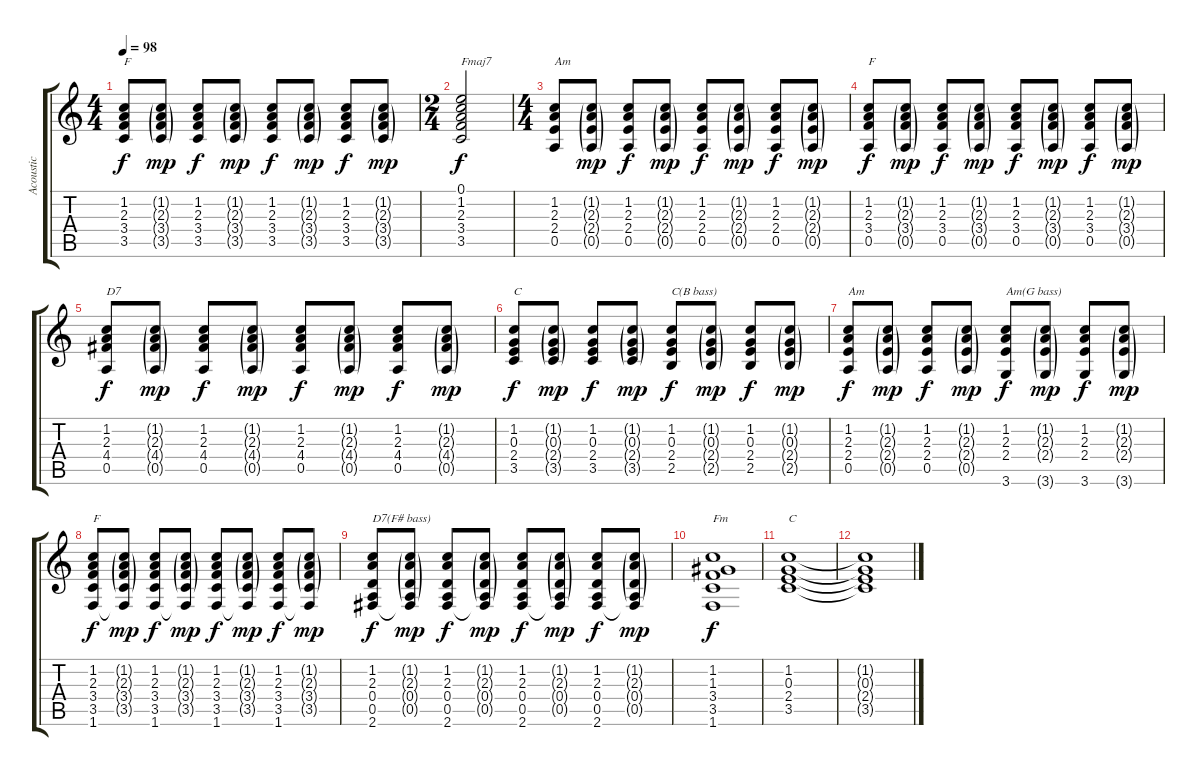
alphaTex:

\track ("Acoustic" "Acoustic") {instrument acousticguitarsteel}
\staff {score tabs}
\tuning (E4 B3 G3 D3 A2 E2) {hide}
\ts (4 4)
\tempo 98
\clef g2
\ks c
(1.2 2.3 3.4 3.5).8{txt "F" dy f} (1.2{g} 2.3{g} 3.4{g} 3.5{g}).8{dy mp} (1.2 2.3 3.4 3.5).8{dy f} (1.2{g} 2.3{g} 3.4{g} 3.5{g}).8{dy mp} (1.2 2.3 3.4 3.5).8{dy f} (1.2{g} 2.3{g} 3.4{g} 3.5{g}).8{dy mp} (1.2 2.3 3.4 3.5).8{dy f} (1.2{g} 2.3{g} 3.4{g} 3.5{g}).8{dy mp} |
\ts (2 4)
(0.1 1.2 2.3 3.4 3.5).2{txt "Fmaj7" dy f} |
\ts (4 4)
(1.2 2.3 2.4 0.5).8{txt "Am"} (1.2{g} 2.3{g} 2.4{g} 0.5{g}).8{dy mp} (1.2 2.3 2.4 0.5).8{dy f} (1.2{g} 2.3{g} 2.4{g} 0.5{g}).8{dy mp} (1.2 2.3 2.4 0.5).8{dy f} (1.2{g} 2.3{g} 2.4{g} 0.5{g}).8{dy mp} (1.2 2.3 2.4 0.5).8{dy f} (1.2{g} 2.3{g} 2.4{g} 0.5{g}).8{dy mp} |
(1.2 2.3 3.4 0.5).8{txt "F" dy f} (1.2{g} 2.3{g} 3.4{g} 0.5{g}).8{dy mp} (1.2 2.3 3.4 0.5).8{dy f} (1.2{g} 2.3{g} 3.4{g} 0.5{g}).8{dy mp} (1.2 2.3 3.4 0.5).8{dy f} (1.2{g} 2.3{g} 3.4{g} 0.5{g}).8{dy mp} (1.2 2.3 3.4 0.5).8{dy f} (1.2{g} 2.3{g} 3.4{g} 0.5{g}).8{dy mp} |
(1.2 2.3 4.4 0.5).8{txt "D7" dy f} (1.2{g} 2.3{g} 4.4{g} 0.5{g}).8{dy mp} (1.2 2.3 4.4 0.5).8{dy f} (1.2{g} 2.3{g} 4.4{g} 0.5{g}).8{dy mp} (1.2 2.3 4.4 0.5).8{dy f} (1.2{g} 2.3{g} 4.4{g} 0.5{g}).8{dy mp} (1.2 2.3 4.4 0.5).8{dy f} (1.2{g} 2.3{g} 4.4{g} 0.5{g}).8{dy mp} |
(1.2 0.3 2.4 3.5).8{txt "C" dy f} (1.2{g} 0.3{g} 2.4{g} 3.5{g}).8{dy mp} (1.2 0.3 2.4 3.5).8{dy f} (1.2{g} 0.3{g} 2.4{g} 3.5{g}).8{dy mp} (1.2 0.3 2.4 2.5).8{txt "C(B bass)" dy f} (1.2{g} 0.3{g} 2.4{g} 2.5{g}).8{dy mp} (1.2 0.3 2.4 2.5).8{dy f} (1.2{g} 0.3{g} 2.4{g} 2.5{g}).8{dy mp} |
(1.2 2.3 2.4 0.5).8{txt "Am" dy f} (1.2{g} 2.3{g} 2.4{g} 0.5{g}).8{dy mp} (1.2 2.3 2.4 0.5).8{dy f} (1.2{g} 2.3{g} 2.4{g} 0.5{g}).8{dy mp} (1.2 2.3 2.4 3.6).8{txt "Am(G bass)" dy f} (1.2{g} 2.3{g} 2.4{g} 3.6{g}).8{dy mp} (1.2 2.3 2.4 3.6).8{dy f} (1.2{g} 2.3{g} 2.4{g} 3.6{g}).8{dy mp} |
(1.2 2.3 3.4 3.5 1.6).8{txt "F" dy f} (1.2{g} 2.3{g} 3.4{g} 3.5{g} 1.6{t}).8{dy mp} (1.2 2.3 3.4 3.5 1.6).8{dy f} (1.2{g} 2.3{g} 3.4{g} 3.5{g} 1.6{t}).8{dy mp} (1.2 2.3 3.4 3.5 1.6).8{dy f} (1.2{g} 2.3{g} 3.4{g} 3.5{g} 1.6{t}).8{dy mp} (1.2 2.3 3.4 3.5 1.6).8{dy f} (1.2{g} 2.3{g} 3.4{g} 3.5{g} 1.6{t}).8{dy mp} |
(1.2 2.3 0.4 0.5 2.6).8{txt "D7(F# bass)" dy f} (1.2{g} 2.3{g} 0.4{g} 0.5{g} 2.6{t}).8{dy mp} (1.2 2.3 0.4 0.5 2.6).8{dy f} (1.2{g} 2.3{g} 0.4{g} 0.5{g} 2.6{t}).8{dy mp} (1.2 2.3 0.4 0.5 2.6).8{dy f} (1.2{g} 2.3{g} 0.4{g} 0.5{g} 2.6{t}).8{dy mp} (1.2 2.3 0.4 0.5 2.6).8{dy f} (1.2{g} 2.3{g} 0.4{g} 0.5{g} 2.6{t}).8{dy mp} |
(1.2 1.3 3.4 3.5 1.6).1{txt "Fm" dy f} |
(1.2 0.3 2.4 3.5).1{txt "C"} |
(1.2{t} 0.3{t} 2.4{t} 3.5{t}).1
